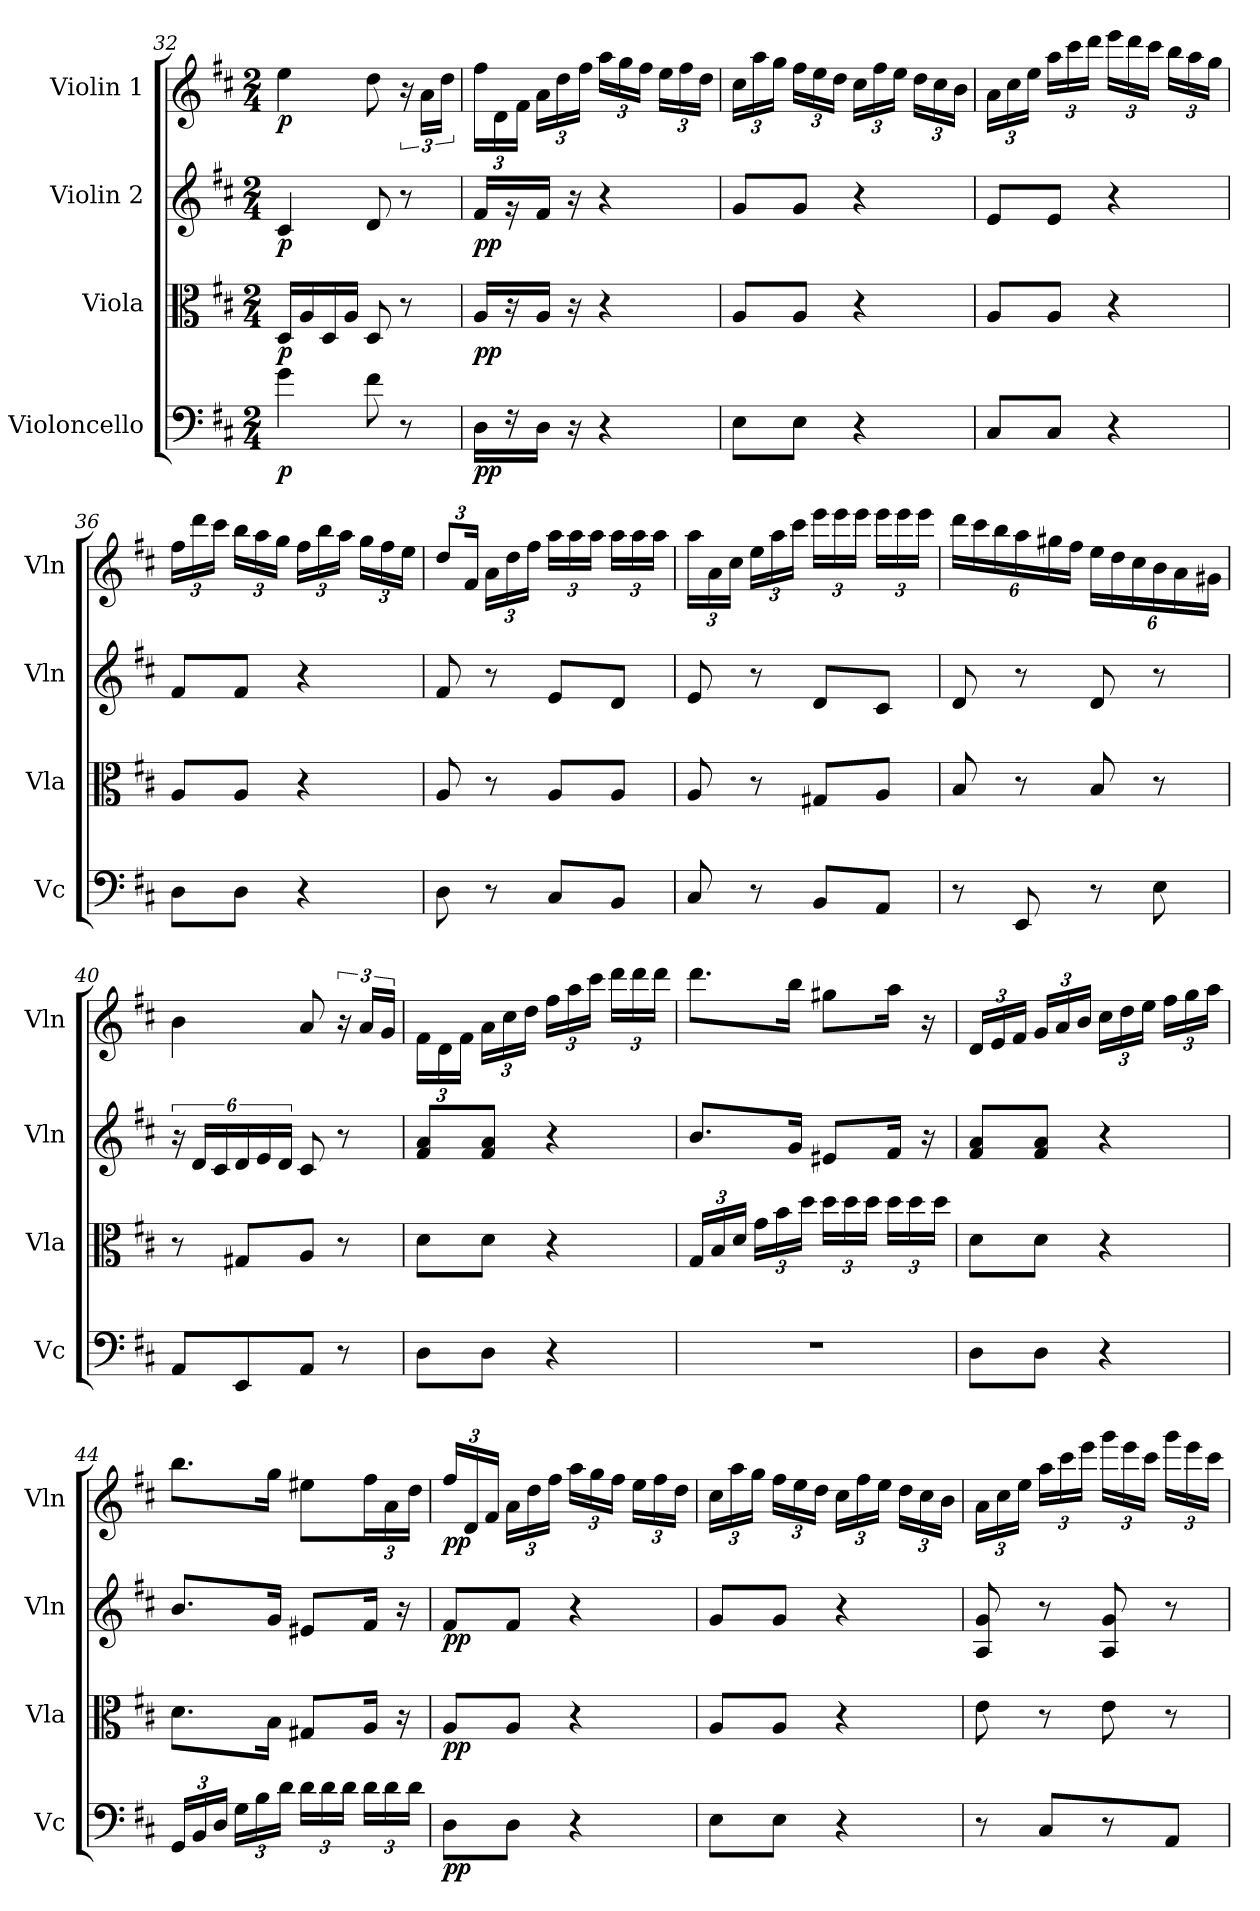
**kern	**dynam	**kern	**dynam	**kern	**dynam	**kern	**dynam
*part4	*part4	*part3	*part3	*part2	*part2	*part1	*part1
*staff4	*staff4	*staff3	*staff3	*staff2	*staff2	*staff1	*staff1
*I"Violoncello	*	*I"Viola	*	*I"Violin 2	*	*I"Violin 1	*
*I'Vc	*	*I'Vla	*	*I'Vln	*	*I'Vln	*
*clefF4	*	*clefC3	*	*clefG2	*	*clefG2	*
*k[f#c#]	*	*k[f#c#]	*	*k[f#c#]	*	*k[f#c#]	*
*D:	*	*D:	*	*D:	*	*D:	*
*M2/4	*	*M2/4	*	*M2/4	*	*M2/4	*
=32	=32	=32	=32	=32	=32	=32	=32
!	!LO:DY:b	!	!LO:DY:b	!	!LO:DY:b	!	!LO:DY:b
4g\	p	16D/LL	p	4c#/	p	4ee\	p
.	.	16A/	.	.	.	.	.
.	.	16D/	.	.	.	.	.
.	.	16A/JJ	.	.	.	.	.
8f#\	.	8D/	.	8d/	.	8dd\	.
8r	.	8r	.	8r	.	24r	.
.	.	.	.	.	.	24a\LL	.
.	.	.	.	.	.	24dd\JJ	.
=33	=33	=33	=33	=33	=33	=33	=33
*	*	*	*	*	*	*Xbrackettup	*
!	!LO:DY:b	!	!LO:DY:b	!	!LO:DY:b	!	!
16D\LL	pp	16A/LL	pp	16f#/LL	pp	24ff#\LL	.
.	.	.	.	.	.	24d\	.
16r	.	16r	.	16r	.	.	.
.	.	.	.	.	.	24f#\JJ	.
16D\JJ	.	16A/JJ	.	16f#/JJ	.	24a\LL	.
.	.	.	.	.	.	24dd\	.
16r	.	16r	.	16r	.	.	.
.	.	.	.	.	.	24ff#\JJ	.
4r	.	4r	.	4r	.	24aa\LL	.
.	.	.	.	.	.	24gg\	.
.	.	.	.	.	.	24ff#\JJ	.
.	.	.	.	.	.	24ee\LL	.
.	.	.	.	.	.	24ff#\	.
.	.	.	.	.	.	24dd\JJ	.
=34	=34	=34	=34	=34	=34	=34	=34
8E\L	.	8A/L	.	8g/L	.	24cc#\LL	.
.	.	.	.	.	.	24aa\	.
.	.	.	.	.	.	24gg\JJ	.
8E\J	.	8A/J	.	8g/J	.	24ff#\LL	.
.	.	.	.	.	.	24ee\	.
.	.	.	.	.	.	24dd\JJ	.
4r	.	4r	.	4r	.	24cc#\LL	.
.	.	.	.	.	.	24ff#\	.
.	.	.	.	.	.	24ee\JJ	.
.	.	.	.	.	.	24dd\LL	.
.	.	.	.	.	.	24cc#\	.
.	.	.	.	.	.	24b\JJ	.
=35	=35	=35	=35	=35	=35	=35	=35
8C#/L	.	8A/L	.	8e/L	.	24a\LL	.
.	.	.	.	.	.	24cc#\	.
.	.	.	.	.	.	24ee\JJ	.
8C#/J	.	8A/J	.	8e/J	.	24aa\LL	.
.	.	.	.	.	.	24ccc#\	.
.	.	.	.	.	.	24ddd\JJ	.
4r	.	4r	.	4r	.	24eee\LL	.
.	.	.	.	.	.	24ddd\	.
.	.	.	.	.	.	24ccc#\JJ	.
.	.	.	.	.	.	24bb\LL	.
.	.	.	.	.	.	24aa\	.
.	.	.	.	.	.	24gg\JJ	.
=36	=36	=36	=36	=36	=36	=36	=36
8D\L	.	8A/L	.	8f#/L	.	24ff#\LL	.
.	.	.	.	.	.	24ddd\	.
.	.	.	.	.	.	24ccc#\JJ	.
8D\J	.	8A/J	.	8f#/J	.	24bb\LL	.
.	.	.	.	.	.	24aa\	.
.	.	.	.	.	.	24gg\JJ	.
4r	.	4r	.	4r	.	24ff#\LL	.
.	.	.	.	.	.	24bb\	.
.	.	.	.	.	.	24aa\JJ	.
.	.	.	.	.	.	24gg\LL	.
.	.	.	.	.	.	24ff#\	.
.	.	.	.	.	.	24ee\JJ	.
=37	=37	=37	=37	=37	=37	=37	=37
8D\	.	8A/	.	8f#/	.	12dd/L	.
.	.	.	.	.	.	24f#/Jk	.
8r	.	8r	.	8r	.	24a\LL	.
.	.	.	.	.	.	24dd\	.
.	.	.	.	.	.	24ff#\JJ	.
8C#/L	.	8A/L	.	8e/L	.	24aa\LL	.
.	.	.	.	.	.	24aa\	.
.	.	.	.	.	.	24aa\JJ	.
8BB/J	.	8A/J	.	8d/J	.	24aa\LL	.
.	.	.	.	.	.	24aa\	.
.	.	.	.	.	.	24aa\JJ	.
=38	=38	=38	=38	=38	=38	=38	=38
8C#/	.	8A/	.	8e/	.	24aa\LL	.
.	.	.	.	.	.	24a\	.
.	.	.	.	.	.	24cc#\JJ	.
8r	.	8r	.	8r	.	24ee\LL	.
.	.	.	.	.	.	24aa\	.
.	.	.	.	.	.	24ccc#\JJ	.
8BB/L	.	8G#X/L	.	8d/L	.	24eee\LL	.
.	.	.	.	.	.	24eee\	.
.	.	.	.	.	.	24eee\JJ	.
8AA/J	.	8A/J	.	8c#/J	.	24eee\LL	.
.	.	.	.	.	.	24eee\	.
.	.	.	.	.	.	24eee\JJ	.
=39	=39	=39	=39	=39	=39	=39	=39
8r	.	8B/	.	8d/	.	24ddd\LL	.
.	.	.	.	.	.	24ccc#\	.
.	.	.	.	.	.	24bb\	.
8EE/	.	8r	.	8r	.	24aa\	.
.	.	.	.	.	.	24gg#X\	.
.	.	.	.	.	.	24ff#\JJ	.
8r	.	8B/	.	8d/	.	24ee\LL	.
.	.	.	.	.	.	24dd\	.
.	.	.	.	.	.	24cc#\	.
8E\	.	8r	.	8r	.	24b\	.
.	.	.	.	.	.	24a\	.
.	.	.	.	.	.	24g#X\JJ	.
=40	=40	=40	=40	=40	=40	=40	=40
8AA/L	.	8r	.	24r	.	4b\	.
.	.	.	.	24d/LL	.	.	.
.	.	.	.	24c#/	.	.	.
8EE/	.	8G#X/L	.	24d/	.	.	.
.	.	.	.	24e/	.	.	.
.	.	.	.	24d/JJ	.	.	.
8AA/J	.	8A/J	.	8c#/	.	8a/	.
*	*	*	*	*	*	*brackettup	*
8r	.	8r	.	8r	.	24r	.
.	.	.	.	.	.	24a/LL	.
.	.	.	.	.	.	24g/JJ	.
=41	=41	=41	=41	=41	=41	=41	=41
*	*	*	*	*	*	*Xbrackettup	*
8D\L	.	8d\L	.	8f#/ 8a/L	.	24f#\LL	.
.	.	.	.	.	.	24d\	.
.	.	.	.	.	.	24f#\JJ	.
8D\J	.	8d\J	.	8f#/ 8a/J	.	24a\LL	.
.	.	.	.	.	.	24cc#\	.
.	.	.	.	.	.	24dd\JJ	.
4r	.	4r	.	4r	.	24ff#\LL	.
.	.	.	.	.	.	24aa\	.
.	.	.	.	.	.	24ccc#\JJ	.
.	.	.	.	.	.	24ddd\LL	.
.	.	.	.	.	.	24ddd\	.
.	.	.	.	.	.	24ddd\JJ	.
=42	=42	=42	=42	=42	=42	=42	=42
*	*	*Xbrackettup	*	*	*	*	*
2r	.	24G/LL	.	8.b/L	.	8.ddd\L	.
.	.	24B/	.	.	.	.	.
.	.	24d/JJ	.	.	.	.	.
.	.	24g\LL	.	.	.	.	.
.	.	24b\	.	.	.	.	.
.	.	.	.	16g/Jk	.	16bb\Jk	.
.	.	24dd\JJ	.	.	.	.	.
.	.	24dd\LL	.	8e#X/L	.	8gg#X\L	.
.	.	24dd\	.	.	.	.	.
.	.	24dd\JJ	.	.	.	.	.
.	.	24dd\LL	.	16f#/Jk	.	16aa\Jk	.
.	.	24dd\	.	.	.	.	.
.	.	.	.	16r	.	16r	.
.	.	24dd\JJ	.	.	.	.	.
=43	=43	=43	=43	=43	=43	=43	=43
8D\L	.	8d\L	.	8f#/ 8a/L	.	24d/LL	.
.	.	.	.	.	.	24e/	.
.	.	.	.	.	.	24f#/JJ	.
8D\J	.	8d\J	.	8f#/ 8a/J	.	24g/LL	.
.	.	.	.	.	.	24a/	.
.	.	.	.	.	.	24b/JJ	.
4r	.	4r	.	4r	.	24cc#\LL	.
.	.	.	.	.	.	24dd\	.
.	.	.	.	.	.	24ee\JJ	.
.	.	.	.	.	.	24ff#\LL	.
.	.	.	.	.	.	24gg\	.
.	.	.	.	.	.	24aa\JJ	.
=44	=44	=44	=44	=44	=44	=44	=44
*Xbrackettup	*	*	*	*	*	*	*
24GG/LL	.	8.d\L	.	8.b/L	.	8.bb\L	.
24BB/	.	.	.	.	.	.	.
24D/JJ	.	.	.	.	.	.	.
24G\LL	.	.	.	.	.	.	.
24B\	.	.	.	.	.	.	.
.	.	16B\Jk	.	16g/Jk	.	16gg\Jk	.
24d\JJ	.	.	.	.	.	.	.
24d\LL	.	8G#X/L	.	8e#X/L	.	8ee#X\L	.
24d\	.	.	.	.	.	.	.
24d\JJ	.	.	.	.	.	.	.
24d\LL	.	16A/Jk	.	16f#/Jk	.	24ff#\L	.
24d\	.	.	.	.	.	24a\	.
.	.	16r	.	16r	.	.	.
24d\JJ	.	.	.	.	.	24dd\JJ	.
=45	=45	=45	=45	=45	=45	=45	=45
!	!LO:DY:b	!	!LO:DY:b	!	!LO:DY:b	!	!LO:DY:b
8D\L	pp	8A/L	pp	8f#/L	pp	24ff#/LL	pp
.	.	.	.	.	.	24d/	.
.	.	.	.	.	.	24f#/JJ	.
8D\J	.	8A/J	.	8f#/J	.	24a\LL	.
.	.	.	.	.	.	24dd\	.
.	.	.	.	.	.	24ff#\JJ	.
4r	.	4r	.	4r	.	24aa\LL	.
.	.	.	.	.	.	24gg\	.
.	.	.	.	.	.	24ff#\JJ	.
.	.	.	.	.	.	24ee\LL	.
.	.	.	.	.	.	24ff#\	.
.	.	.	.	.	.	24dd\JJ	.
=46	=46	=46	=46	=46	=46	=46	=46
8E\L	.	8A/L	.	8g/L	.	24cc#\LL	.
.	.	.	.	.	.	24aa\	.
.	.	.	.	.	.	24gg\JJ	.
8E\J	.	8A/J	.	8g/J	.	24ff#\LL	.
.	.	.	.	.	.	24ee\	.
.	.	.	.	.	.	24dd\JJ	.
4r	.	4r	.	4r	.	24cc#\LL	.
.	.	.	.	.	.	24ff#\	.
.	.	.	.	.	.	24ee\JJ	.
.	.	.	.	.	.	24dd\LL	.
.	.	.	.	.	.	24cc#\	.
.	.	.	.	.	.	24b\JJ	.
=47	=47	=47	=47	=47	=47	=47	=47
8r	.	8e\	.	8A/ 8g/	.	24a\LL	.
.	.	.	.	.	.	24cc#\	.
.	.	.	.	.	.	24ee\JJ	.
8C#/L	.	8r	.	8r	.	24aa\LL	.
.	.	.	.	.	.	24ccc#\	.
.	.	.	.	.	.	24eee\JJ	.
8r	.	8e\	.	8A/ 8g/	.	24ggg\LL	.
.	.	.	.	.	.	24eee\	.
.	.	.	.	.	.	24ccc#\JJ	.
8AA/J	.	8r	.	8r	.	24ggg\LL	.
.	.	.	.	.	.	24eee\	.
.	.	.	.	.	.	24ccc#\JJ	.
=	=	=	=	=	=	=	=
*-	*-	*-	*-	*-	*-	*-	*-
